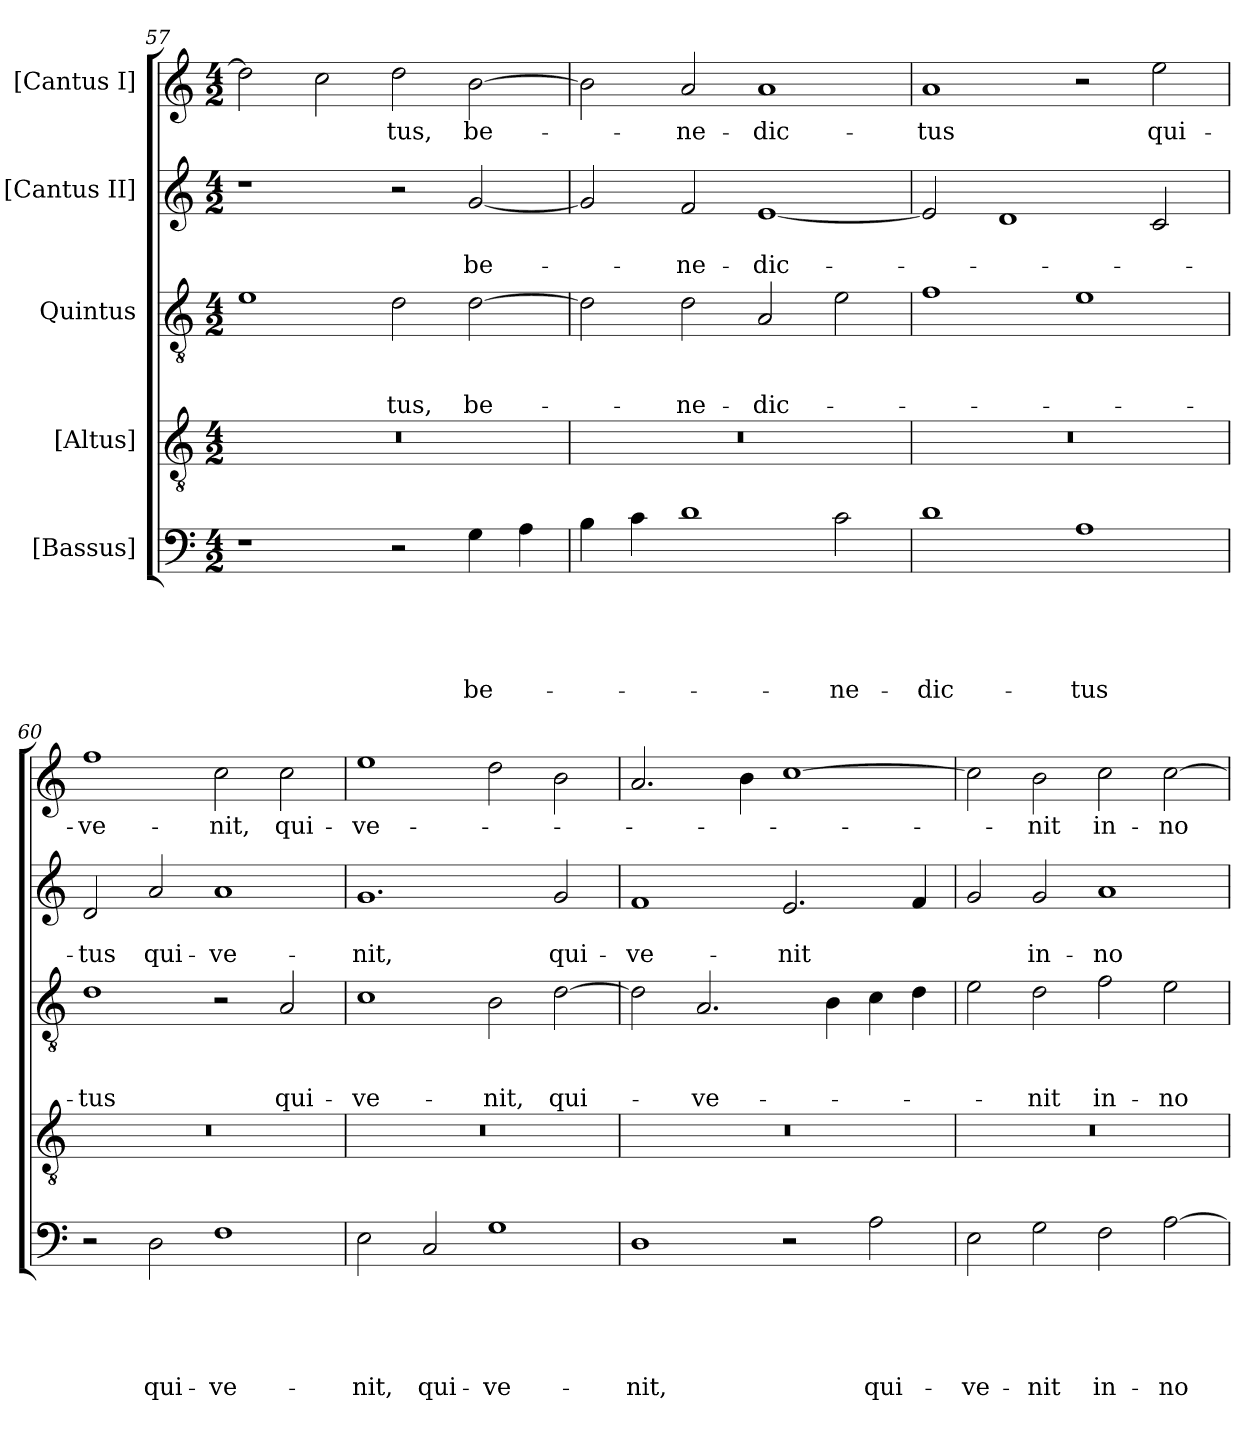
**kern	**text	**text	**text	**text	**text	**kern	**kern	**text	**text	**text	**kern	**text	**text	**kern	**text
*part5	*part5	*part5	*part5	*part5	*part5	*part4	*part3	*part3	*part3	*part3	*part2	*part2	*part2	*part1	*part1
*staff5	*staff5	*staff5	*staff5	*staff5	*staff5	*staff4	*staff3	*staff3	*staff3	*staff3	*staff2	*staff2	*staff2	*staff1	*staff1
*I"[Bassus]	*	*	*	*	*	*I"[Altus]	*I"Quintus	*	*	*	*I"[Cantus II]	*	*	*I"[Cantus I]	*
*clefF4	*	*	*	*	*	*clefGv2	*clefGv2	*	*	*	*clefG2	*	*	*clefG2	*
*k[]	*	*	*	*	*	*k[]	*k[]	*	*	*	*k[]	*	*	*k[]	*
*M4/2	*	*	*	*	*	*M4/2	*M4/2	*	*	*	*M4/2	*	*	*M4/2	*
=57	=57	=57	=57	=57	=57	=57	=57	=57	=57	=57	=57	=57	=57	=57	=57
1r	.	.	.	.	.	0r	1e\	.	.	.	1r	.	.	2dd\]	.
.	.	.	.	.	.	.	.	.	.	.	.	.	.	2cc\	.
2r	.	.	.	.	.	.	2d\	.	.	-tus,	2r	.	.	2dd\	-tus,
4G\	.	.	.	.	be-	.	[2d\	.	.	be-	[2g/	.	be-	[2b\	be-
4A\	.	.	.	.	.	.	.	.	.	.	.	.	.	.	.
=58	=58	=58	=58	=58	=58	=58	=58	=58	=58	=58	=58	=58	=58	=58	=58
4B\	.	.	.	.	.	0r	2d\]	.	.	.	2g/]	.	.	2b\]	.
4c\	.	.	.	.	.	.	.	.	.	.	.	.	.	.	.
1d\	.	.	.	.	.	.	2d\	.	.	-ne-	2f/	.	-ne-	2a/	-ne-
.	.	.	.	.	.	.	2A/	.	.	-dic-	[1e/	.	-dic-	1a/	-dic-
2c\	.	.	.	.	-ne-	.	2e\	.	.	.	.	.	.	.	.
=59	=59	=59	=59	=59	=59	=59	=59	=59	=59	=59	=59	=59	=59	=59	=59
1d\	.	.	.	.	-dic-	0r	1f\	.	.	.	2e/]	.	.	1a/	-tus
.	.	.	.	.	.	.	.	.	.	.	1d/	.	.	.	.
1A\	.	.	.	.	-tus	.	1e\	.	.	.	.	.	.	2r	.
.	.	.	.	.	.	.	.	.	.	.	2c/	.	.	2ee\	qui-
=60	=60	=60	=60	=60	=60	=60	=60	=60	=60	=60	=60	=60	=60	=60	=60
2r	.	.	.	.	.	0r	1d\	.	.	-tus	2d/	.	-tus	1ff\	ve-
2D\	.	.	.	.	qui-	.	.	.	.	.	2a/	.	qui-	.	.
1F\	.	.	.	.	ve-	.	2r	.	.	.	1a/	.	ve-	2cc\	-nit,
.	.	.	.	.	.	.	2A/	.	.	qui-	.	.	.	2cc\	qui-
=61	=61	=61	=61	=61	=61	=61	=61	=61	=61	=61	=61	=61	=61	=61	=61
2E\	.	.	.	.	-nit,	0r	1c\	.	.	ve-	1.g/	.	-nit,	1ee\	ve-
2C/	.	.	.	.	qui-	.	.	.	.	.	.	.	.	.	.
1G\	.	.	.	.	ve-	.	2B\	.	.	-nit,	.	.	.	2dd\	.
.	.	.	.	.	.	.	[2d\	.	.	qui-	2g/	.	qui-	2b\	.
=62	=62	=62	=62	=62	=62	=62	=62	=62	=62	=62	=62	=62	=62	=62	=62
1D\	.	.	.	.	-nit,	0r	2d\]	.	.	.	1f/	.	ve-	2.a/	.
.	.	.	.	.	.	.	2.A/	.	.	ve-	.	.	.	.	.
.	.	.	.	.	.	.	.	.	.	.	.	.	.	4b\	.
2r	.	.	.	.	.	.	.	.	.	.	2.e/	.	-nit	[1cc\	.
.	.	.	.	.	.	.	4B\	.	.	.	.	.	.	.	.
2A\	.	.	.	.	qui-	.	4c\	.	.	.	.	.	.	.	.
.	.	.	.	.	.	.	4d\	.	.	.	4f/	.	.	.	.
=63	=63	=63	=63	=63	=63	=63	=63	=63	=63	=63	=63	=63	=63	=63	=63
2E\	.	.	.	.	ve-	0r	2e\	.	.	.	2g/	.	.	2cc\]	.
2G\	.	.	.	.	-nit	.	2d\	.	.	-nit	2g/	.	in-	2b\	-nit
2F\	.	.	.	.	in-	.	2f\	.	.	in-	1a/	.	no-	2cc\	in-
[2A\	.	.	.	.	no-	.	2e\	.	.	no-	.	.	.	[2cc\	no-
=	=	=	=	=	=	=	=	=	=	=	=	=	=	=	=
*-	*-	*-	*-	*-	*-	*-	*-	*-	*-	*-	*-	*-	*-	*-	*-
